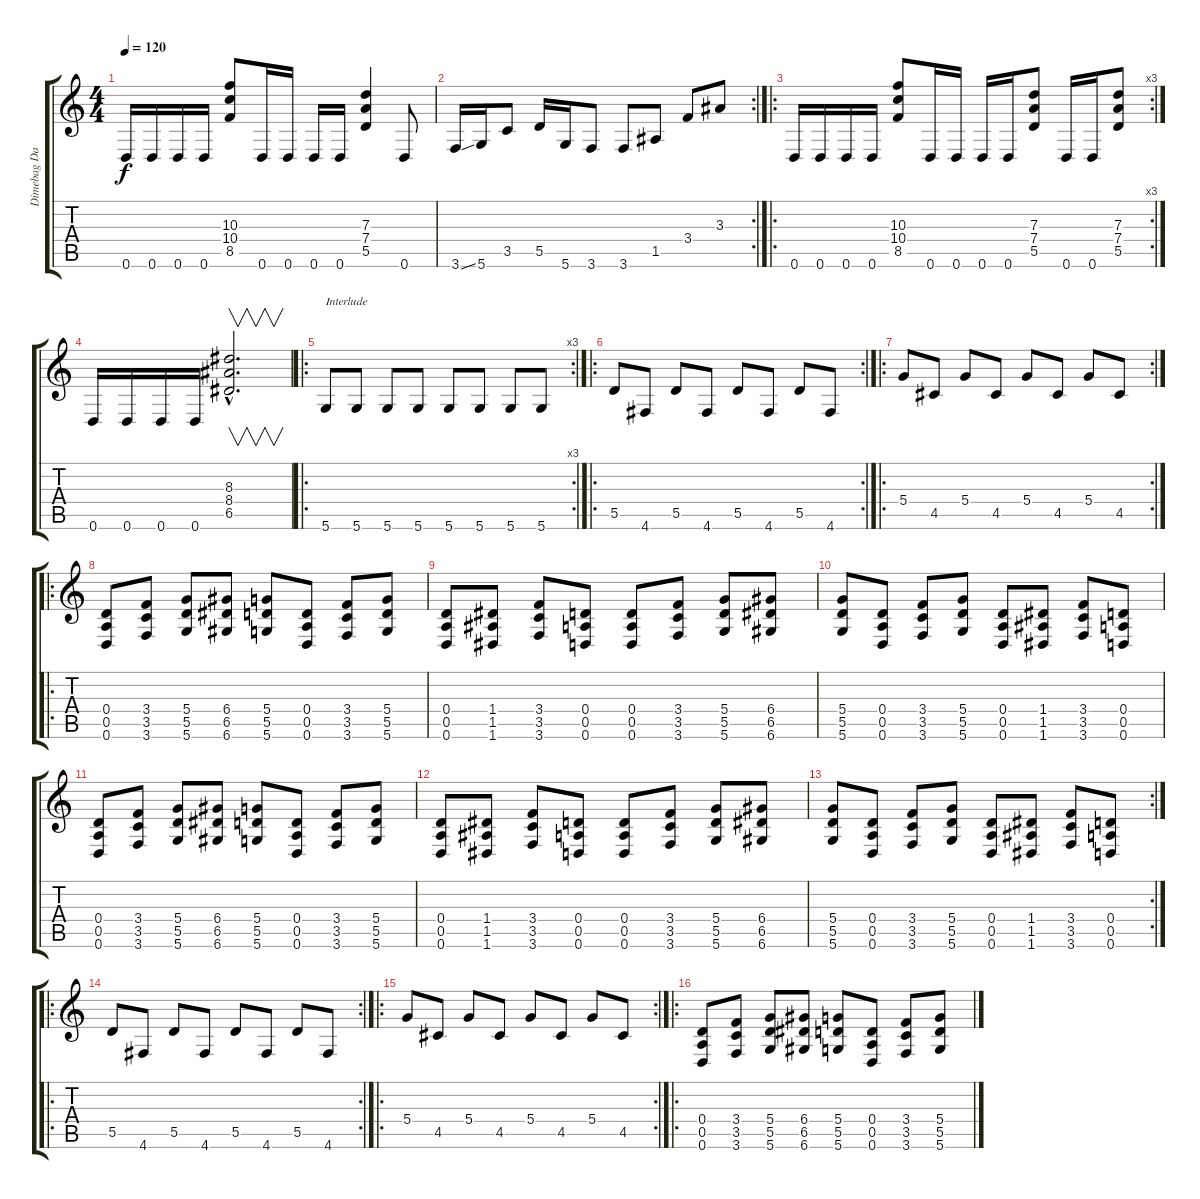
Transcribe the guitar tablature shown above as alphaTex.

\track ("Dimebag Darrel" "Dimebag Da") {instrument distortionguitar}
\staff {score tabs}
\tuning (E4 B3 G3 D3 A2 D2) {hide}
\ts (4 4)
\tempo 120
\clef g2
\ks c
0.6.16{dy f} 0.6.16 0.6.16 0.6.16 (10.3 10.4 8.5).8 0.6.16 0.6.16 0.6.16 0.6.16 (7.3 7.4 5.5).4 0.6.8 |
\rc 2
3.6{ss}.16 5.6.16 3.5.8 5.5.16 5.6.16 3.6.8 3.6.8 1.5.8 3.4.8 3.3.8 |
\ro
\rc 3
0.6.16 0.6.16 0.6.16 0.6.16 (10.3 10.4 8.5).8 0.6.16 0.6.16 0.6.16 0.6.16 (7.3 7.4 5.5).8 0.6.16 0.6.16 (7.3 7.4 5.5).8 |
0.6.16 0.6.16 0.6.16 0.6.16 (8.3{hac} 8.4{hac} 6.5{hac}).2{v d} |
\ro
\rc 3
5.6.8{txt "Interlude"} 5.6.8 5.6.8 5.6.8 5.6.8 5.6.8 5.6.8 5.6.8 |
\ro
\rc 2
5.5.8 4.6.8 5.5.8 4.6.8 5.5.8 4.6.8 5.5.8 4.6.8 |
\ro
\rc 2
5.4.8 4.5.8 5.4.8 4.5.8 5.4.8 4.5.8 5.4.8 4.5.8 |
\ro
(0.4 0.5 0.6).8 (3.4 3.5 3.6).8 (5.4 5.5 5.6).8 (6.4 6.5 6.6).8 (5.4 5.5 5.6).8 (0.4 0.5 0.6).8 (3.4 3.5 3.6).8 (5.4 5.5 5.6).8 |
(0.4 0.5 0.6).8 (1.4 1.5 1.6).8 (3.4 3.5 3.6).8 (0.4 0.5 0.6).8 (0.4 0.5 0.6).8 (3.4 3.5 3.6).8 (5.4 5.5 5.6).8 (6.4 6.5 6.6).8 |
(5.4 5.5 5.6).8 (0.4 0.5 0.6).8 (3.4 3.5 3.6).8 (5.4 5.5 5.6).8 (0.4 0.5 0.6).8 (1.4 1.5 1.6).8 (3.4 3.5 3.6).8 (0.4 0.5 0.6).8 |
(0.4 0.5 0.6).8 (3.4 3.5 3.6).8 (5.4 5.5 5.6).8 (6.4 6.5 6.6).8 (5.4 5.5 5.6).8 (0.4 0.5 0.6).8 (3.4 3.5 3.6).8 (5.4 5.5 5.6).8 |
(0.4 0.5 0.6).8 (1.4 1.5 1.6).8 (3.4 3.5 3.6).8 (0.4 0.5 0.6).8 (0.4 0.5 0.6).8 (3.4 3.5 3.6).8 (5.4 5.5 5.6).8 (6.4 6.5 6.6).8 |
\rc 2
(5.4 5.5 5.6).8 (0.4 0.5 0.6).8 (3.4 3.5 3.6).8 (5.4 5.5 5.6).8 (0.4 0.5 0.6).8 (1.4 1.5 1.6).8 (3.4 3.5 3.6).8 (0.4 0.5 0.6).8 |
\ro
\rc 2
5.5.8 4.6.8 5.5.8 4.6.8 5.5.8 4.6.8 5.5.8 4.6.8 |
\ro
\rc 2
5.4.8 4.5.8 5.4.8 4.5.8 5.4.8 4.5.8 5.4.8 4.5.8 |
\ro
(0.4 0.5 0.6).8 (3.4 3.5 3.6).8 (5.4 5.5 5.6).8 (6.4 6.5 6.6).8 (5.4 5.5 5.6).8 (0.4 0.5 0.6).8 (3.4 3.5 3.6).8 (5.4 5.5 5.6).8
